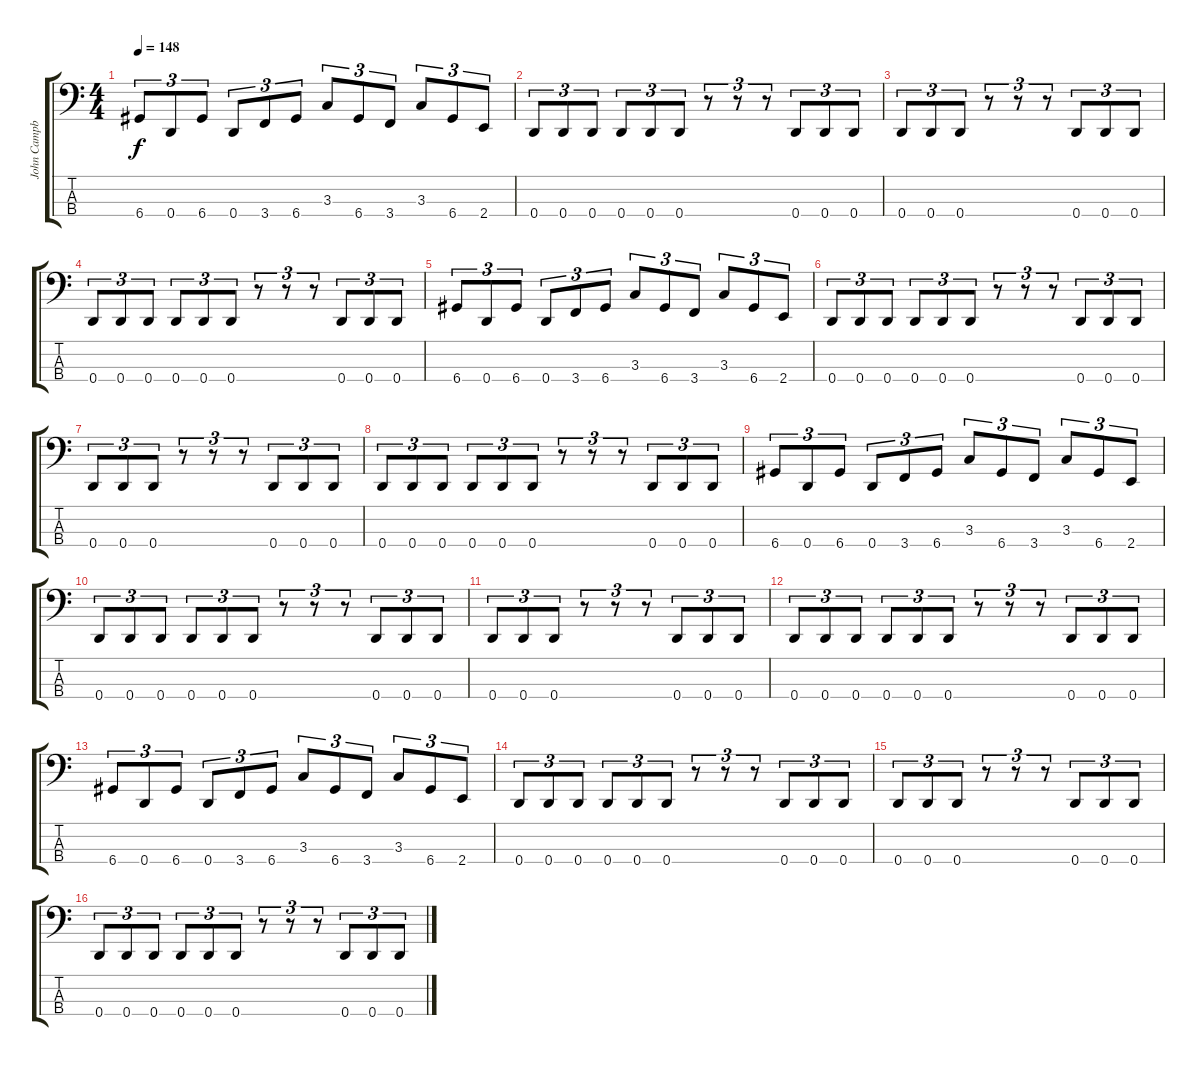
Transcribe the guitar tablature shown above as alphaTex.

\track ("John Campbell" "John Campb") {instrument electricbasspick}
\staff {score tabs}
\tuning (G2 D2 A1 D1) {hide}
\ts (4 4)
\tempo 148
\clef f4
\ks c
6.4.8{tu (3 2) dy f} 0.4.8{tu (3 2)} 6.4.8{tu (3 2)} 0.4.8{tu (3 2)} 3.4.8{tu (3 2)} 6.4.8{tu (3 2)} 3.3.8{tu (3 2)} 6.4.8{tu (3 2)} 3.4.8{tu (3 2)} 3.3.8{tu (3 2)} 6.4.8{tu (3 2)} 2.4.8{tu (3 2)} |
0.4.8{tu (3 2)} 0.4.8{tu (3 2)} 0.4.8{tu (3 2)} 0.4.8{tu (3 2)} 0.4.8{tu (3 2)} 0.4.8{tu (3 2)} r.8{tu (3 2)} r.8{tu (3 2)} r.8{tu (3 2)} 0.4.8{tu (3 2)} 0.4.8{tu (3 2)} 0.4.8{tu (3 2)} |
0.4.8{tu (3 2)} 0.4.8{tu (3 2)} 0.4.8{tu (3 2)} r.8{tu (3 2)} r.8{tu (3 2)} r.8{tu (3 2)} 0.4.8{tu (3 2)} 0.4.8{tu (3 2)} 0.4.8{tu (3 2)} |
0.4.8{tu (3 2)} 0.4.8{tu (3 2)} 0.4.8{tu (3 2)} 0.4.8{tu (3 2)} 0.4.8{tu (3 2)} 0.4.8{tu (3 2)} r.8{tu (3 2)} r.8{tu (3 2)} r.8{tu (3 2)} 0.4.8{tu (3 2)} 0.4.8{tu (3 2)} 0.4.8{tu (3 2)} |
6.4.8{tu (3 2)} 0.4.8{tu (3 2)} 6.4.8{tu (3 2)} 0.4.8{tu (3 2)} 3.4.8{tu (3 2)} 6.4.8{tu (3 2)} 3.3.8{tu (3 2)} 6.4.8{tu (3 2)} 3.4.8{tu (3 2)} 3.3.8{tu (3 2)} 6.4.8{tu (3 2)} 2.4.8{tu (3 2)} |
0.4.8{tu (3 2)} 0.4.8{tu (3 2)} 0.4.8{tu (3 2)} 0.4.8{tu (3 2)} 0.4.8{tu (3 2)} 0.4.8{tu (3 2)} r.8{tu (3 2)} r.8{tu (3 2)} r.8{tu (3 2)} 0.4.8{tu (3 2)} 0.4.8{tu (3 2)} 0.4.8{tu (3 2)} |
0.4.8{tu (3 2)} 0.4.8{tu (3 2)} 0.4.8{tu (3 2)} r.8{tu (3 2)} r.8{tu (3 2)} r.8{tu (3 2)} 0.4.8{tu (3 2)} 0.4.8{tu (3 2)} 0.4.8{tu (3 2)} |
0.4.8{tu (3 2)} 0.4.8{tu (3 2)} 0.4.8{tu (3 2)} 0.4.8{tu (3 2)} 0.4.8{tu (3 2)} 0.4.8{tu (3 2)} r.8{tu (3 2)} r.8{tu (3 2)} r.8{tu (3 2)} 0.4.8{tu (3 2)} 0.4.8{tu (3 2)} 0.4.8{tu (3 2)} |
6.4.8{tu (3 2)} 0.4.8{tu (3 2)} 6.4.8{tu (3 2)} 0.4.8{tu (3 2)} 3.4.8{tu (3 2)} 6.4.8{tu (3 2)} 3.3.8{tu (3 2)} 6.4.8{tu (3 2)} 3.4.8{tu (3 2)} 3.3.8{tu (3 2)} 6.4.8{tu (3 2)} 2.4.8{tu (3 2)} |
0.4.8{tu (3 2)} 0.4.8{tu (3 2)} 0.4.8{tu (3 2)} 0.4.8{tu (3 2)} 0.4.8{tu (3 2)} 0.4.8{tu (3 2)} r.8{tu (3 2)} r.8{tu (3 2)} r.8{tu (3 2)} 0.4.8{tu (3 2)} 0.4.8{tu (3 2)} 0.4.8{tu (3 2)} |
0.4.8{tu (3 2)} 0.4.8{tu (3 2)} 0.4.8{tu (3 2)} r.8{tu (3 2)} r.8{tu (3 2)} r.8{tu (3 2)} 0.4.8{tu (3 2)} 0.4.8{tu (3 2)} 0.4.8{tu (3 2)} |
0.4.8{tu (3 2)} 0.4.8{tu (3 2)} 0.4.8{tu (3 2)} 0.4.8{tu (3 2)} 0.4.8{tu (3 2)} 0.4.8{tu (3 2)} r.8{tu (3 2)} r.8{tu (3 2)} r.8{tu (3 2)} 0.4.8{tu (3 2)} 0.4.8{tu (3 2)} 0.4.8{tu (3 2)} |
6.4.8{tu (3 2)} 0.4.8{tu (3 2)} 6.4.8{tu (3 2)} 0.4.8{tu (3 2)} 3.4.8{tu (3 2)} 6.4.8{tu (3 2)} 3.3.8{tu (3 2)} 6.4.8{tu (3 2)} 3.4.8{tu (3 2)} 3.3.8{tu (3 2)} 6.4.8{tu (3 2)} 2.4.8{tu (3 2)} |
0.4.8{tu (3 2)} 0.4.8{tu (3 2)} 0.4.8{tu (3 2)} 0.4.8{tu (3 2)} 0.4.8{tu (3 2)} 0.4.8{tu (3 2)} r.8{tu (3 2)} r.8{tu (3 2)} r.8{tu (3 2)} 0.4.8{tu (3 2)} 0.4.8{tu (3 2)} 0.4.8{tu (3 2)} |
0.4.8{tu (3 2)} 0.4.8{tu (3 2)} 0.4.8{tu (3 2)} r.8{tu (3 2)} r.8{tu (3 2)} r.8{tu (3 2)} 0.4.8{tu (3 2)} 0.4.8{tu (3 2)} 0.4.8{tu (3 2)} |
0.4.8{tu (3 2)} 0.4.8{tu (3 2)} 0.4.8{tu (3 2)} 0.4.8{tu (3 2)} 0.4.8{tu (3 2)} 0.4.8{tu (3 2)} r.8{tu (3 2)} r.8{tu (3 2)} r.8{tu (3 2)} 0.4.8{tu (3 2)} 0.4.8{tu (3 2)} 0.4.8{tu (3 2)}
